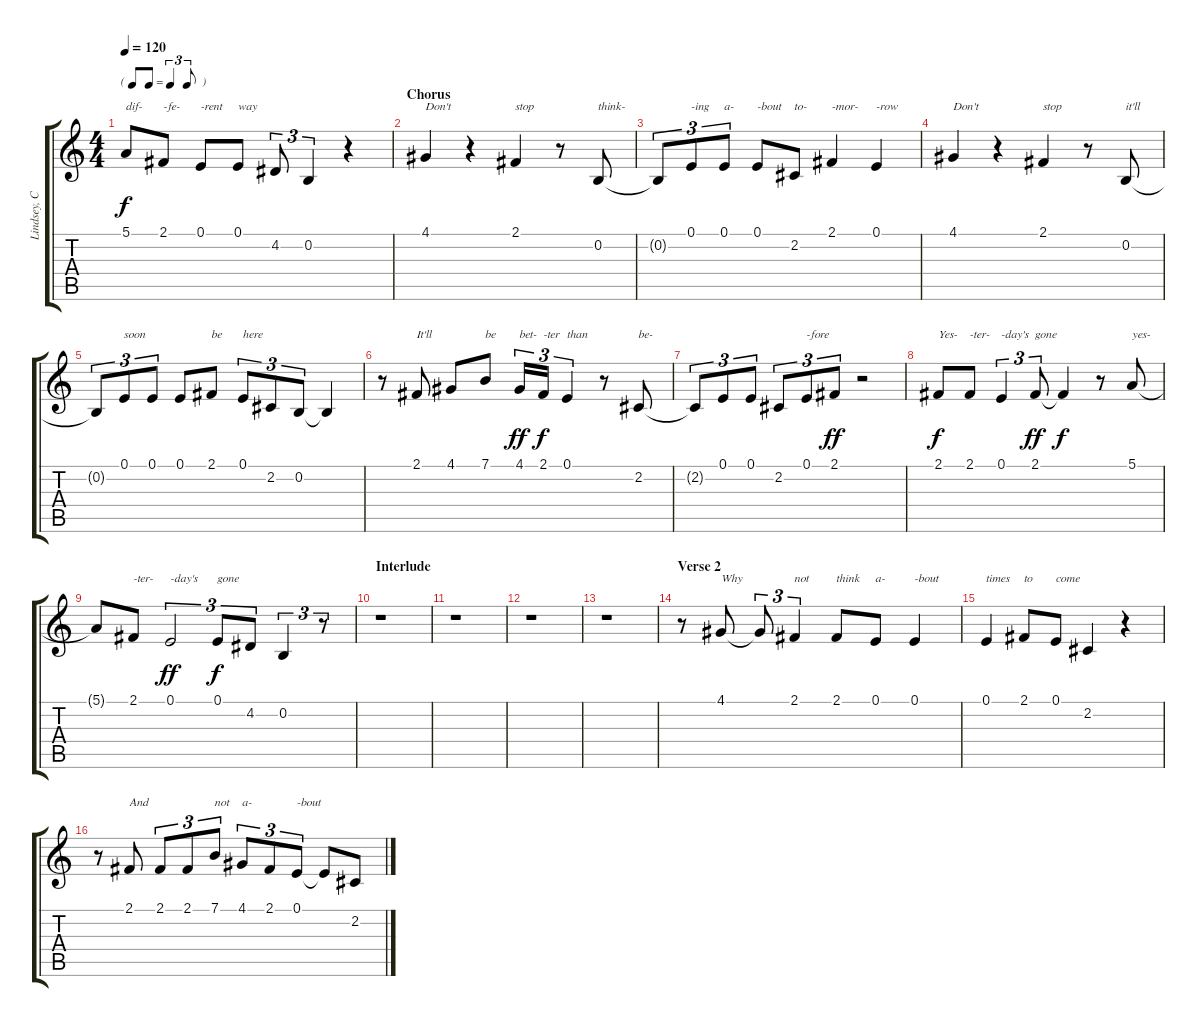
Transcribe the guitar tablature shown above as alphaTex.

\track ("Lindsey, Christine & Stevie - Vocals" "Lindsey, C") {instrument lead6voice}
\staff {score tabs}
\tuning (E4 B3 G3 D3 A2 E2) {hide}
\ts (4 4)
\tf triplet8th
\tempo 120
\clef g2
\ks c
5.1.8{txt "dif-" dy f} 2.1.8{txt "-fe-"} 0.1.8{txt "-rent"} 0.1.8{txt "way"} 4.2.8{tu (3 2)} 0.2.4{tu (3 2)} r.4 |
\section ("" "Chorus")
4.1.4{txt "Don't"} r.4 2.1.4{txt "stop"} r.8 0.2.8{txt "think-"} |
0.2{t}.8{tu (3 2)} 0.1.8{tu (3 2) txt "-ing"} 0.1.8{tu (3 2) txt "a-"} 0.1.8{txt "-bout"} 2.2.8{txt "to-"} 2.1.4{txt "-mor-"} 0.1.4{txt "-row"} |
4.1.4{txt "Don't"} r.4 2.1.4{txt "stop"} r.8 0.2.8{txt "it'll"} |
0.2{t}.8{tu (3 2)} 0.1.8{tu (3 2) txt "soon"} 0.1.8{tu (3 2)} 0.1.8 2.1.8{txt "be"} 0.1.8{tu (3 2) txt "here"} 2.2.8{tu (3 2)} 0.2.8{tu (3 2)} 0.2{t}.4 |
r.8 2.1.8{txt "It'll"} 4.1.8 7.1.8{txt "be"} 4.1.16{tu (3 2) txt "bet-" dy ff} 2.1.16{tu (3 2) txt "-ter" dy f} 0.1.4{tu (3 2) txt "than"} r.8 2.2.8{txt "be-"} |
2.2{t}.8{tu (3 2)} 0.1.8{tu (3 2)} 0.1.8{tu (3 2)} 2.2.8{tu (3 2)} 0.1.8{tu (3 2) txt "-fore"} 2.1.8{tu (3 2) dy ff} r.2 |
2.1.8{txt "Yes-" dy f} 2.1.8{txt "-ter-"} 0.1.4{tu (3 2) txt "-day's"} 2.1.8{tu (3 2) txt "gone" dy ff} 2.1{t}.4{dy f} r.8 5.1.8{txt "yes-"} |
5.1{t}.8 2.1.8{txt "-ter-"} 0.1.2{tu (3 2) txt "-day's" dy ff} 0.1.8{tu (3 2) txt "gone" dy f} 4.2.8{tu (3 2)} 0.2.4{tu (3 2)} r.8{tu (3 2)} |
\section ("" "Interlude")
r.1 |
r.1 |
r.1 |
r.1 |
\section ("" "Verse 2")
r.8 4.1.8{txt "Why"} 4.1{t}.8{tu (3 2)} 2.1.4{tu (3 2) txt "not"} 2.1.8{txt "think"} 0.1.8{txt "a-"} 0.1.4{txt "-bout"} |
0.1.4{txt "times"} 2.1.8{txt "to"} 0.1.8{txt "come"} 2.2.4 r.4 |
r.8 2.1.8{txt "And"} 2.1.8{tu (3 2)} 2.1.8{tu (3 2)} 7.1.8{tu (3 2) txt "not"} 4.1.8{tu (3 2) txt "a-"} 2.1.8{tu (3 2)} 0.1.8{tu (3 2) txt "-bout"} 0.1{t}.8 2.2.8
